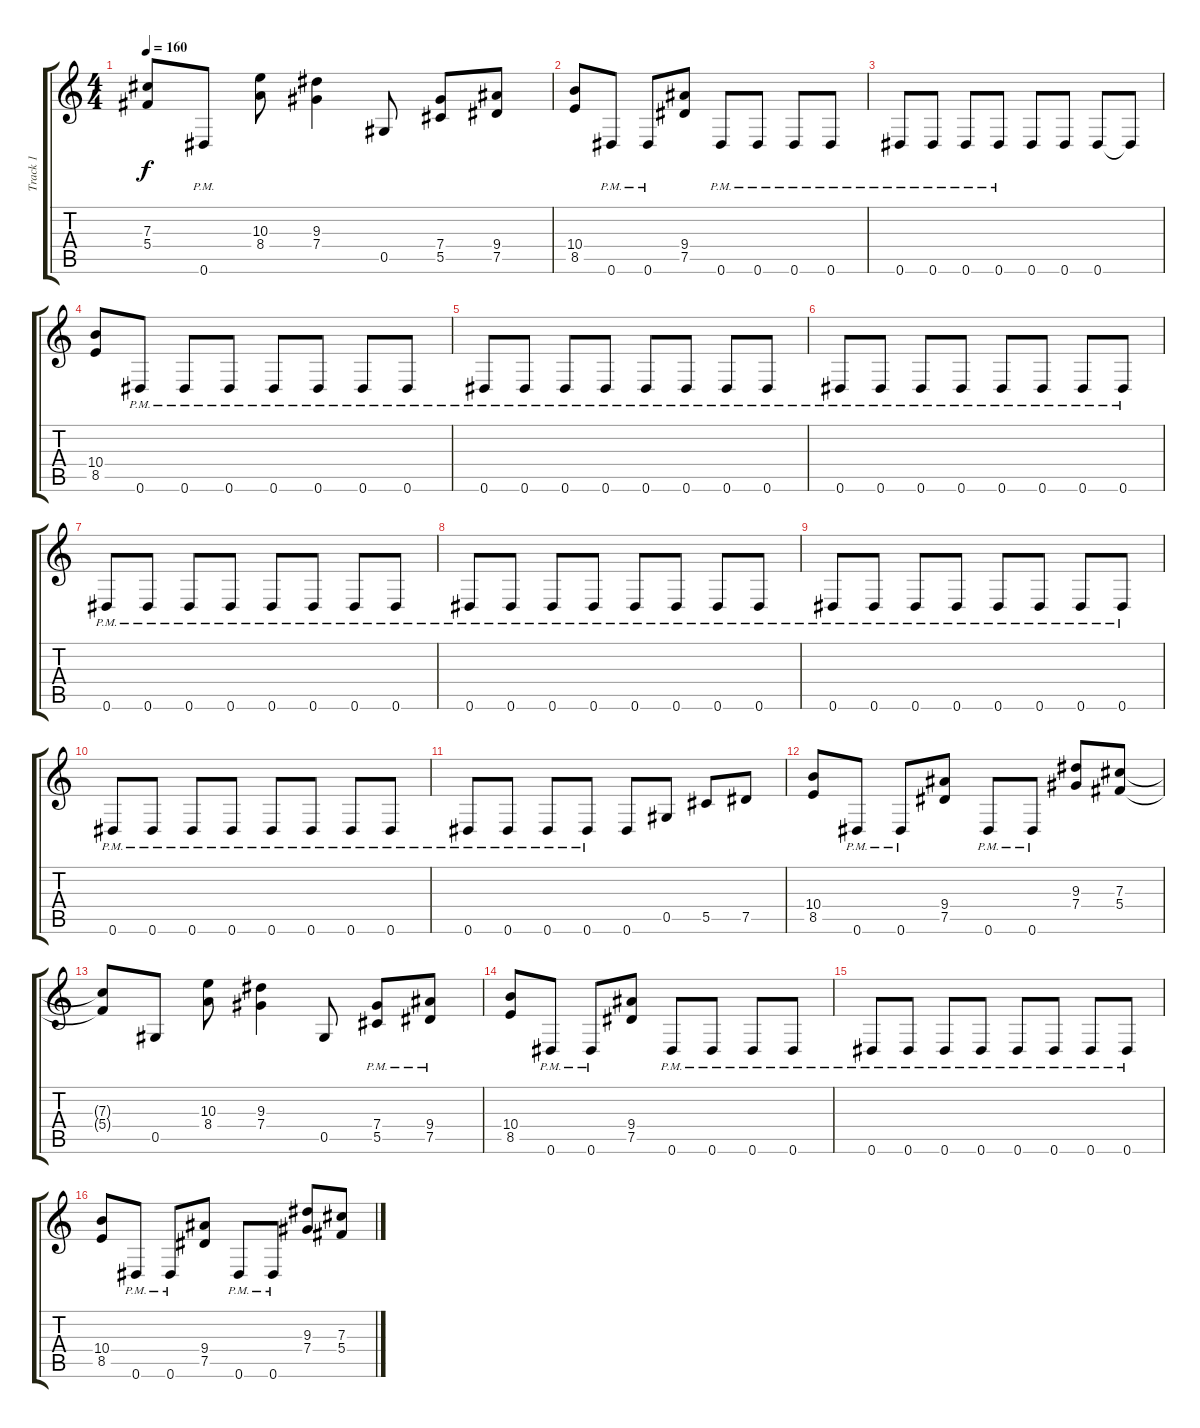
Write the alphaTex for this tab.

\track ("Track 1" "Track 1") {instrument distortionguitar}
\staff {score tabs}
\tuning (Eb4 Bb3 Gb3 Db3 Ab2 Eb2) {hide}
\ts (4 4)
\tempo 160
\clef g2
\ks c
(7.3{t} 5.4{t}).8{dy f} 0.6{pm}.8 (10.3 8.4).8 (9.3 7.4).4 0.5.8 (7.4 5.5).8 (9.4 7.5).8 |
(10.4 8.5).8 0.6{pm}.8 0.6{pm}.8 (9.4 7.5).8 0.6{pm}.8 0.6{pm}.8 0.6{pm}.8 0.6{pm}.8 |
0.6{pm}.8 0.6{pm}.8 0.6{pm}.8 0.6{pm}.8 0.6.8 0.6.8 0.6.8 0.6{t}.8 |
(10.4 8.5).8 0.6{pm}.8 0.6{pm}.8 0.6{pm}.8 0.6{pm}.8 0.6{pm}.8 0.6{pm}.8 0.6{pm}.8 |
0.6{pm}.8 0.6{pm}.8 0.6{pm}.8 0.6{pm}.8 0.6{pm}.8 0.6{pm}.8 0.6{pm}.8 0.6{pm}.8 |
0.6{pm}.8 0.6{pm}.8 0.6{pm}.8 0.6{pm}.8 0.6{pm}.8 0.6{pm}.8 0.6{pm}.8 0.6{pm}.8 |
0.6{pm}.8 0.6{pm}.8 0.6{pm}.8 0.6{pm}.8 0.6{pm}.8 0.6{pm}.8 0.6{pm}.8 0.6{pm}.8 |
0.6{pm}.8 0.6{pm}.8 0.6{pm}.8 0.6{pm}.8 0.6{pm}.8 0.6{pm}.8 0.6{pm}.8 0.6{pm}.8 |
0.6{pm}.8 0.6{pm}.8 0.6{pm}.8 0.6{pm}.8 0.6{pm}.8 0.6{pm}.8 0.6{pm}.8 0.6{pm}.8 |
0.6{pm}.8 0.6{pm}.8 0.6{pm}.8 0.6{pm}.8 0.6{pm}.8 0.6{pm}.8 0.6{pm}.8 0.6{pm}.8 |
0.6{pm}.8 0.6{pm}.8 0.6{pm}.8 0.6{pm}.8 0.6.8 0.5.8 5.5.8 7.5.8 |
(10.4 8.5).8 0.6{pm}.8 0.6{pm}.8 (9.4 7.5).8 0.6{pm}.8 0.6{pm}.8 (9.3 7.4).8 (7.3 5.4).8 |
(7.3{t} 5.4{t}).8 0.5.8 (10.3 8.4).8 (9.3 7.4).4 0.5.8 (7.4{pm} 5.5{pm}).8 (9.4{pm} 7.5{pm}).8 |
(10.4 8.5).8 0.6{pm}.8 0.6{pm}.8 (9.4 7.5).8 0.6{pm}.8 0.6{pm}.8 0.6{pm}.8 0.6{pm}.8 |
0.6{pm}.8 0.6{pm}.8 0.6{pm}.8 0.6{pm}.8 0.6{pm}.8 0.6{pm}.8 0.6{pm}.8 0.6{pm}.8 |
(10.4 8.5).8 0.6{pm}.8 0.6{pm}.8 (9.4 7.5).8 0.6{pm}.8 0.6{pm}.8 (9.3 7.4).8 (7.3 5.4).8
